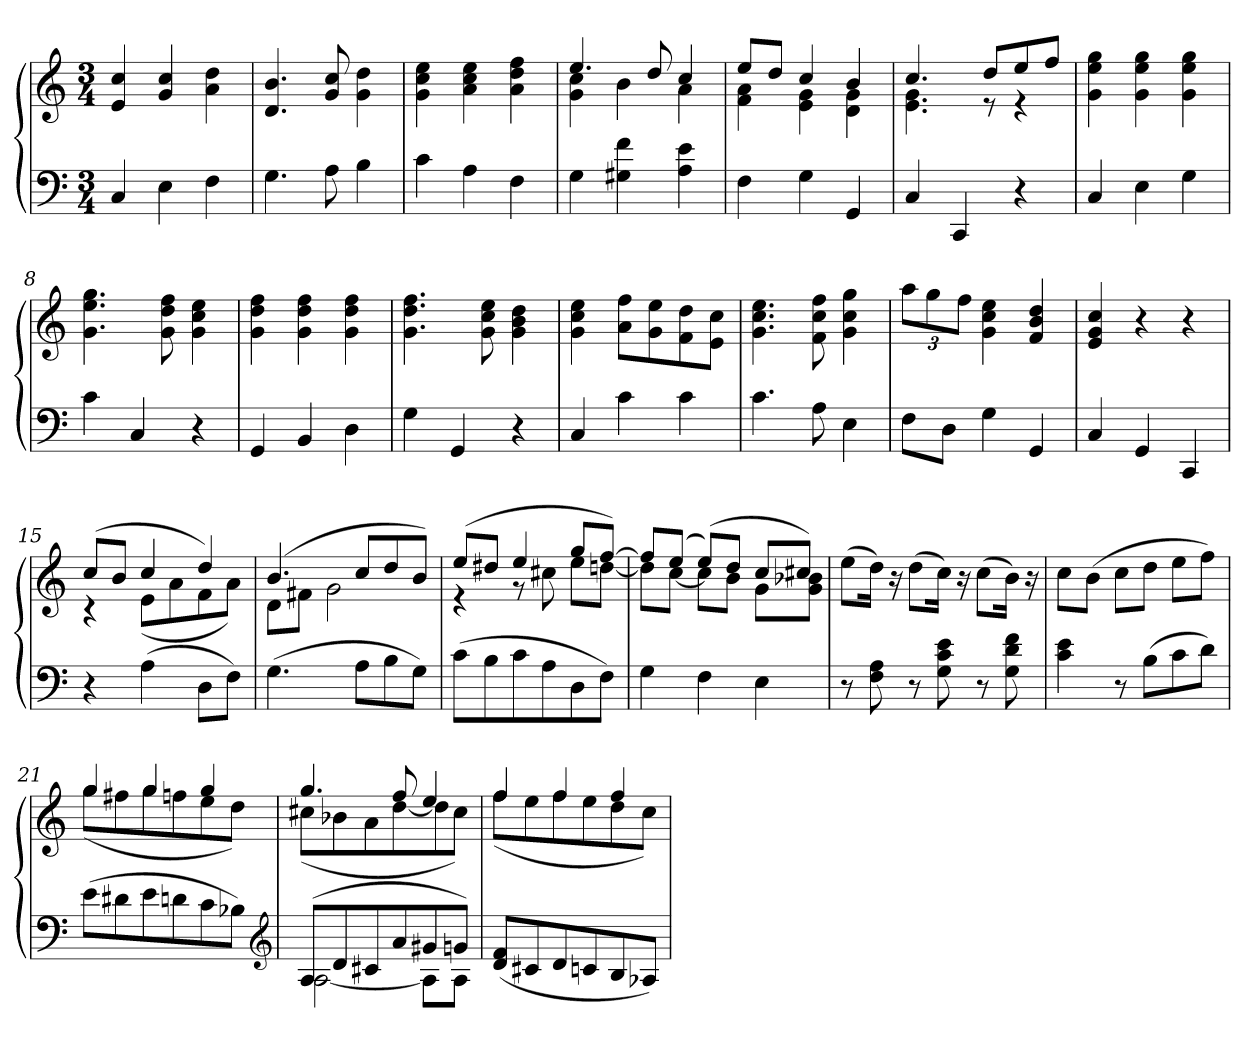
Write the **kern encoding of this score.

**kern	**kern
*part1	*part1
*staff2	*staff1
*clefF4	*clefG2
*k[]	*k[]
*C:	*C:
*M3/4	*M3/4
=1	=1
4C	4e 4cc
4E	4g 4cc
4F	4a 4dd
=2	=2
4.G	4.d 4.b
8A	8g 8cc
4B	4g 4dd
=3	=3
4c	4g 4cc 4ee
4A	4a 4cc 4ee
4F	4a 4dd 4ff
=4	=4
*	*^
4G	4.ee	4g 4cc
4G#X 4f	.	4b
.	8dd	.
4A 4e	4cc	4a
=5	=5	=5
4F	8eeL	4f 4a
.	8ddJ	.
4G	4cc	4e 4g
4GG	4b	4d 4g
=6	=6	=6
4C	4.cc	4.e 4.g
4CC	.	.
.	8ddL	8r
4r	8ee	4r
.	8ffJ	.
*	*v	*v
=7	=7
4C	4g 4ee 4gg
4E	4g 4ee 4gg
4G	4g 4ee 4gg
=8	=8
4c	4.g 4.ee 4.gg
4C	.
.	8g 8dd 8ff
4r	4g 4cc 4ee
=9	=9
4GG	4g 4dd 4ff
4BB	4g 4dd 4ff
4D	4g 4dd 4ff
=10	=10
4G	4.g 4.dd 4.ff
4GG	.
.	8g 8cc 8ee
4r	4g 4b 4dd
=11	=11
4C	4g 4cc 4ee
4c	8a 8ffL
.	8g 8ee
4c	8f 8dd
.	8e 8ccJ
=12	=12
4.c	4.g 4.cc 4.ee
8A	8f 8cc 8ff
4E	4g 4cc 4gg
=13	=13
8FL	12aaL
.	12gg
8DJ	.
.	12ffJ
4G	4g 4cc 4ee
4GG	4f 4b 4dd
=14	=14
4C	4e 4g 4cc
4GG	4r
4CC	4r
=15	=15
*	*^
4r	(8ccL	4r
.	8bJ	.
(4A	4cc	(8eL
.	.	8a
8DL	4dd)	8f
8FJ)	.	8aJ)
=16	=16	=16
(4.G	(4.b	8dL
.	.	8f#XJ
.	.	2g
8AL	8ccL	.
8B	8dd	.
8GJ)	8bJ)	.
=17	=17	=17
(8cL	(8eeL	4r
8B	8dd#XJ	.
8c	4ee	8r
8A	.	8cc#X
8D	8ggL	8eeL
8FJ)	[8ffJ)	[8ddnJ
=18	=18	=18
4G	8ffL]	8ddL]
.	(8eeJ	[8ccJ
4F	(8eeL)	8ccL]
.	8ddJ	8bJ
4E	8ccL	8gL
.	8cc#XJ)	8g 8b-XJ
*	*v	*v
=19	=19
8r	(8eeL
8F 8A	16ddJk)
.	16r
8r	(8ddL
8G 8c 8e	16ccJk)
.	16r
8r	(8ccL
8G 8d 8f	16bJk)
.	16r
=20	=20
4c 4e	8ccL
.	(8bJ
8r	8ccL
(8BL	8ddJ
8c	8eeL
8dJ)	8ffJ)
=21	=21
*	*^
(8eL	4gg	(8ggL
8d#X	.	8ff#X
8e	4gg	8gg
8dn	.	8ffn
8c	4gg	8ee
8B-XJ)	.	8ddJ)
*clefG2	*	*
=22	=22	=22
*^	*	*
(8AL	[2A	4.gg	(8cc#XL
8d	.	.	8b-X
8c#X	.	.	8a
8a	.	8ff	[8dd
8g#X	8AL]	4ee	8dd]
8gnJ)	8AJ	.	8cc#J)
*v	*v	*	*
=23	=23	=23
(8d 8fL	4ff	(8ffL
8c#X	.	8ee
8d	4ff	8ff
8cn	.	8ee
8B	4ff	8dd
8A-XJ)	.	8ccJ)
*	*v	*v
=	=
*-	*-
